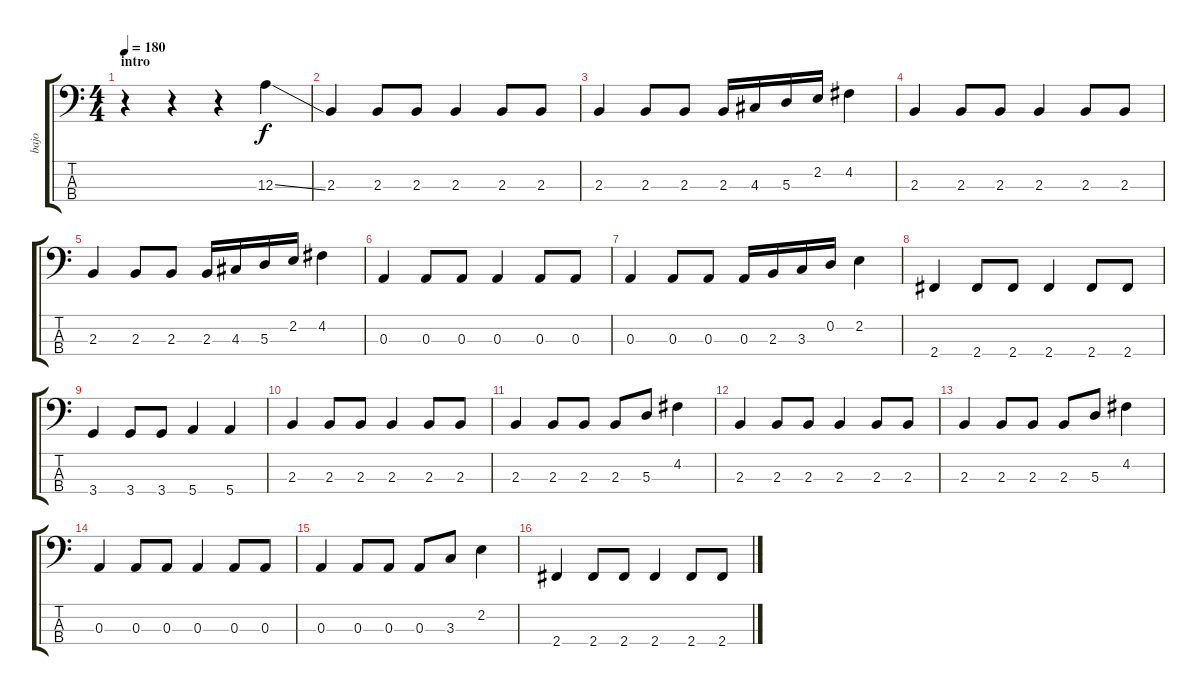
\track ("bajo" "bajo") {instrument electricbassfinger}
\staff {score tabs}
\tuning (G2 D2 A1 E1) {hide}
\ts (4 4)
\section ("" "intro")
\tempo 180
\clef f4
\ks c
r.4{dy f instrument electricbassfinger} r.4 r.4 12.3{ss}.4 |
2.3.4 2.3.8 2.3.8 2.3.4 2.3.8 2.3.8 |
2.3.4 2.3.8 2.3.8 2.3.16 4.3.16 5.3.16 2.2.16 4.2.4 |
2.3.4 2.3.8 2.3.8 2.3.4 2.3.8 2.3.8 |
2.3.4 2.3.8 2.3.8 2.3.16 4.3.16 5.3.16 2.2.16 4.2.4 |
0.3.4 0.3.8 0.3.8 0.3.4 0.3.8 0.3.8 |
0.3.4 0.3.8 0.3.8 0.3.16 2.3.16 3.3.16 0.2.16 2.2.4 |
2.4.4 2.4.8 2.4.8 2.4.4 2.4.8 2.4.8 |
3.4.4 3.4.8 3.4.8 5.4.4 5.4.4 |
2.3.4 2.3.8 2.3.8 2.3.4 2.3.8 2.3.8 |
2.3.4 2.3.8 2.3.8 2.3.8 5.3.8 4.2.4 |
2.3.4 2.3.8 2.3.8 2.3.4 2.3.8 2.3.8 |
2.3.4 2.3.8 2.3.8 2.3.8 5.3.8 4.2.4 |
0.3.4 0.3.8 0.3.8 0.3.4 0.3.8 0.3.8 |
0.3.4 0.3.8 0.3.8 0.3.8 3.3.8 2.2.4 |
2.4.4 2.4.8 2.4.8 2.4.4 2.4.8 2.4.8
